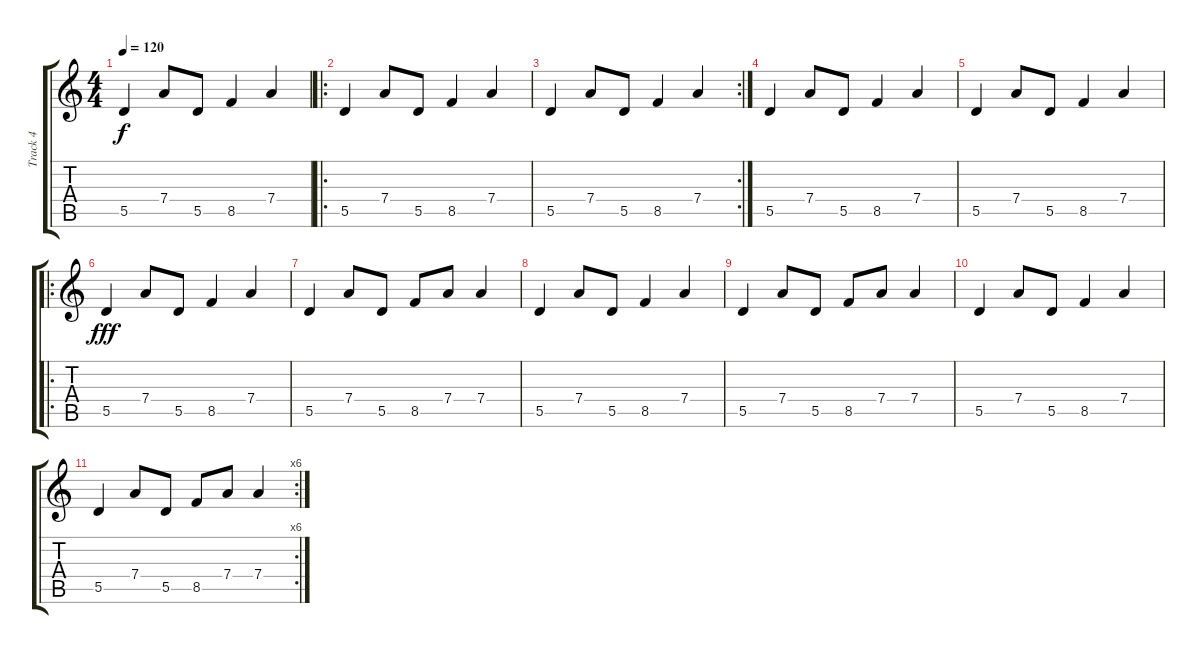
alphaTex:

\track ("Track 4" "Track 4") {instrument distortionguitar}
\staff {score tabs}
\tuning (E4 B3 G3 D3 A2 E2) {hide}
\ts (4 4)
\tempo 120
\clef g2
\ks c
5.5.4{dy f} 7.4.8 5.5.8 8.5.4 7.4.4 |
\ro
5.5.4{volume 10} 7.4.8 5.5.8 8.5.4 7.4.4 |
\rc 2
5.5.4 7.4.8 5.5.8 8.5.4 7.4.4 |
5.5.4{volume 10} 7.4.8 5.5.8 8.5.4 7.4.4 |
5.5.4 7.4.8 5.5.8 8.5.4 7.4.4 |
\ro
5.5.4{dy fff volume 16} 7.4.8 5.5.8 8.5.4 7.4.4 |
5.5.4 7.4.8 5.5.8 8.5.8 7.4.8 7.4.4 |
5.5.4{volume 16} 7.4.8 5.5.8 8.5.4 7.4.4 |
5.5.4 7.4.8 5.5.8 8.5.8 7.4.8 7.4.4 |
5.5.4{volume 16} 7.4.8 5.5.8 8.5.4 7.4.4 |
\rc 6
5.5.4 7.4.8 5.5.8 8.5.8 7.4.8 7.4.4
